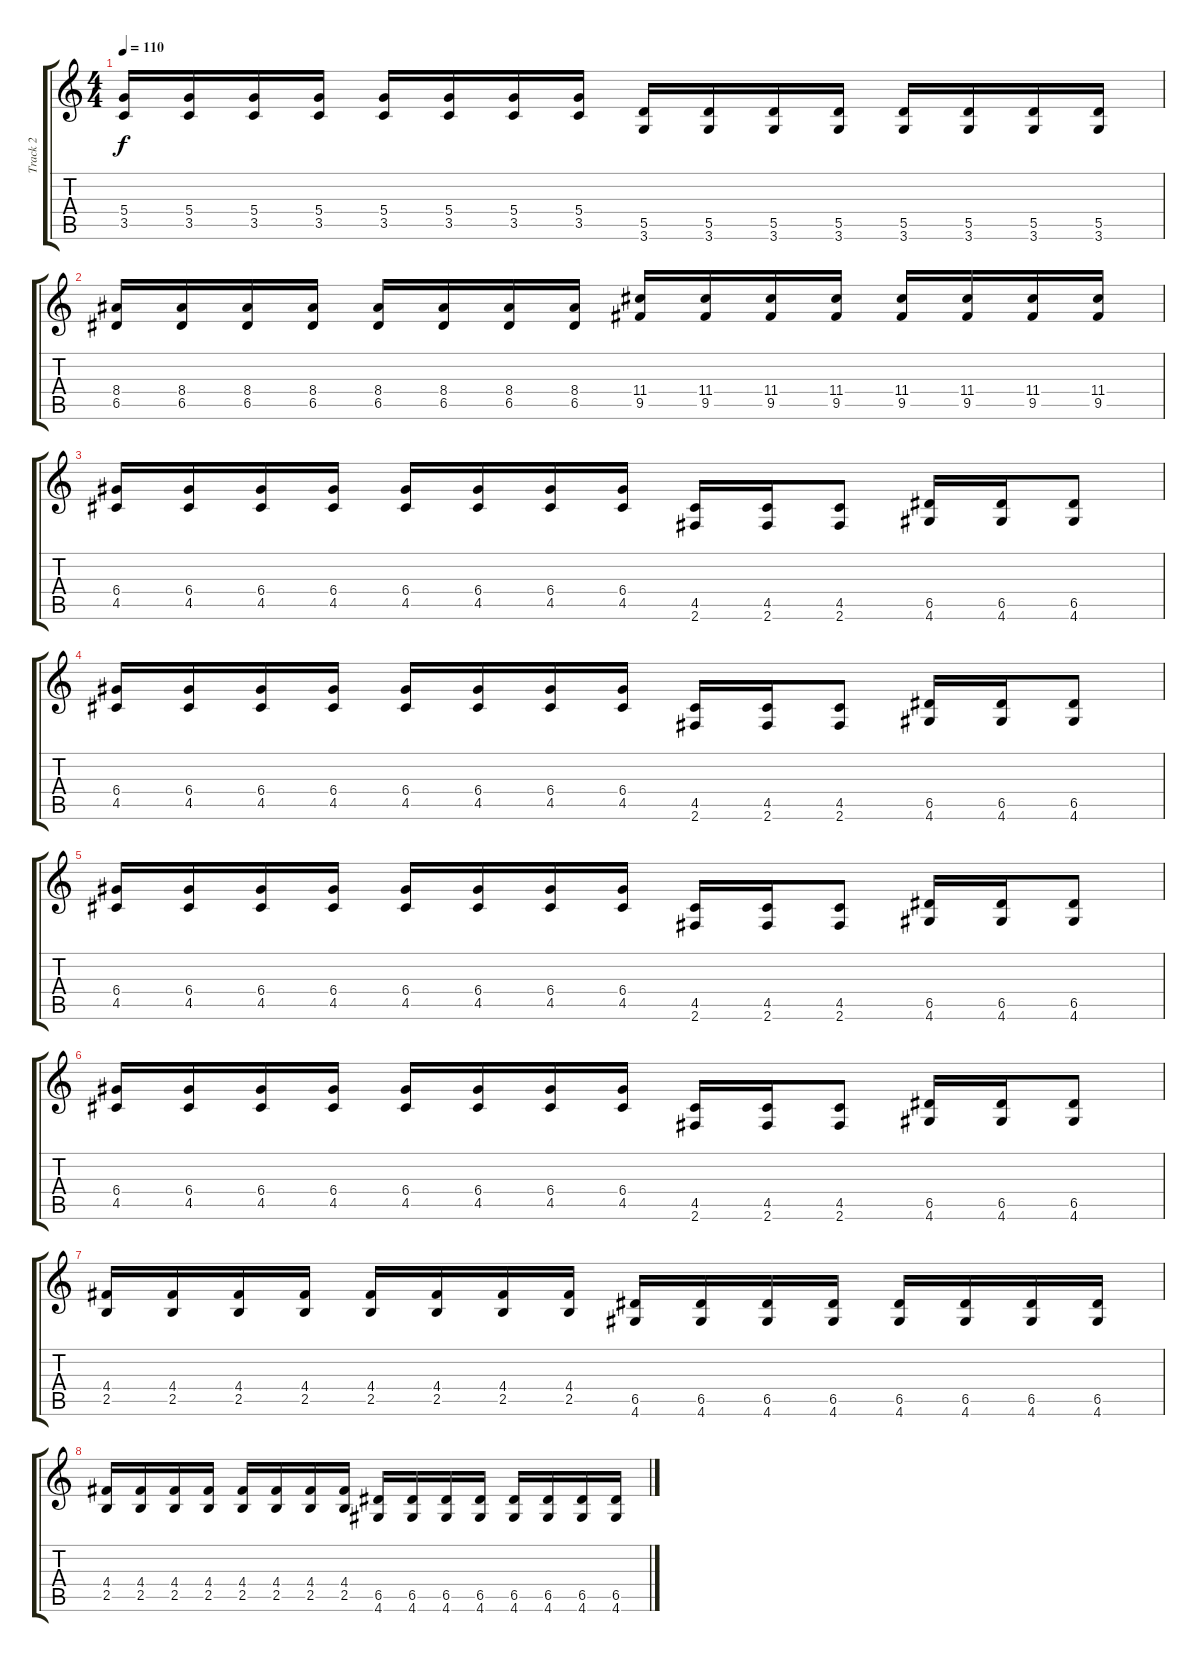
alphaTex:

\track ("Track 2" "Track 2") {instrument distortionguitar}
\staff {score tabs}
\tuning (E4 B3 G3 D3 A2 E2) {hide}
\ts (4 4)
\tempo 110
\clef g2
\ks c
(5.4 3.5).16{dy f} (5.4 3.5).16 (5.4 3.5).16 (5.4 3.5).16 (5.4 3.5).16 (5.4 3.5).16 (5.4 3.5).16 (5.4 3.5).16 (5.5 3.6).16 (5.5 3.6).16 (5.5 3.6).16 (5.5 3.6).16 (5.5 3.6).16 (5.5 3.6).16 (5.5 3.6).16 (5.5 3.6).16 |
(8.4 6.5).16 (8.4 6.5).16 (8.4 6.5).16 (8.4 6.5).16 (8.4 6.5).16 (8.4 6.5).16 (8.4 6.5).16 (8.4 6.5).16 (11.4 9.5).16 (11.4 9.5).16 (11.4 9.5).16 (11.4 9.5).16 (11.4 9.5).16 (11.4 9.5).16 (11.4 9.5).16 (11.4 9.5).16 |
(6.4 4.5).16 (6.4 4.5).16 (6.4 4.5).16 (6.4 4.5).16 (6.4 4.5).16 (6.4 4.5).16 (6.4 4.5).16 (6.4 4.5).16 (4.5 2.6).16 (4.5 2.6).16 (4.5 2.6).8 (6.5 4.6).16 (6.5 4.6).16 (6.5 4.6).8 |
(6.4 4.5).16 (6.4 4.5).16 (6.4 4.5).16 (6.4 4.5).16 (6.4 4.5).16 (6.4 4.5).16 (6.4 4.5).16 (6.4 4.5).16 (4.5 2.6).16 (4.5 2.6).16 (4.5 2.6).8 (6.5 4.6).16 (6.5 4.6).16 (6.5 4.6).8 |
(6.4 4.5).16 (6.4 4.5).16 (6.4 4.5).16 (6.4 4.5).16 (6.4 4.5).16 (6.4 4.5).16 (6.4 4.5).16 (6.4 4.5).16 (4.5 2.6).16 (4.5 2.6).16 (4.5 2.6).8 (6.5 4.6).16 (6.5 4.6).16 (6.5 4.6).8 |
(6.4 4.5).16 (6.4 4.5).16 (6.4 4.5).16 (6.4 4.5).16 (6.4 4.5).16 (6.4 4.5).16 (6.4 4.5).16 (6.4 4.5).16 (4.5 2.6).16 (4.5 2.6).16 (4.5 2.6).8 (6.5 4.6).16 (6.5 4.6).16 (6.5 4.6).8 |
(4.4 2.5).16 (4.4 2.5).16 (4.4 2.5).16 (4.4 2.5).16 (4.4 2.5).16 (4.4 2.5).16 (4.4 2.5).16 (4.4 2.5).16 (6.5 4.6).16 (6.5 4.6).16 (6.5 4.6).16 (6.5 4.6).16 (6.5 4.6).16 (6.5 4.6).16 (6.5 4.6).16 (6.5 4.6).16 |
(4.4 2.5).16 (4.4 2.5).16 (4.4 2.5).16 (4.4 2.5).16 (4.4 2.5).16 (4.4 2.5).16 (4.4 2.5).16 (4.4 2.5).16 (6.5 4.6).16 (6.5 4.6).16 (6.5 4.6).16 (6.5 4.6).16 (6.5 4.6).16 (6.5 4.6).16 (6.5 4.6).16 (6.5 4.6).16
